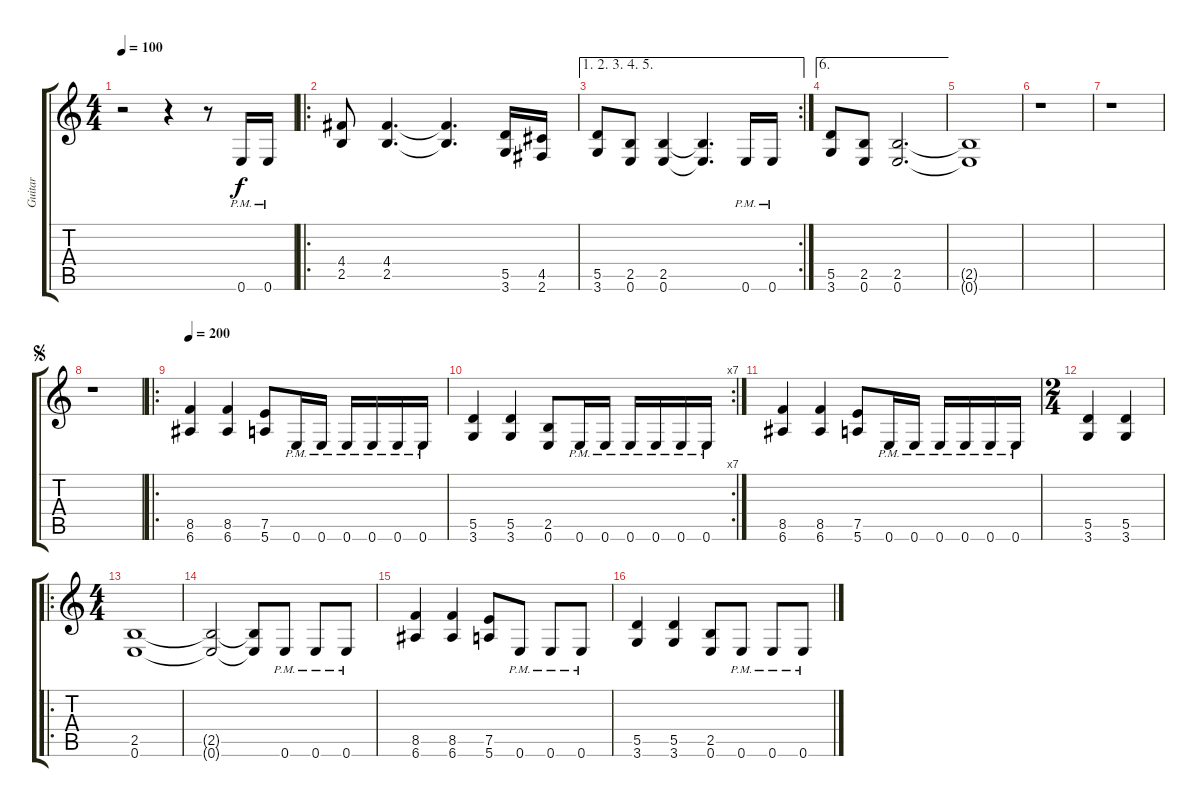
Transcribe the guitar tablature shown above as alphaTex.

\track ("Guitar" "Guitar") {instrument distortionguitar}
\staff {score tabs}
\tuning (E4 B3 G3 D3 A2 E2) {hide}
\ts (4 4)
\tempo 100
\clef g2
\ks c
r.2{dy f instrument distortionguitar} r.4 r.8 0.6{pm}.16 0.6{pm}.16 |
\ro
(4.4 2.5).8 (4.4 2.5).4{d} (4.4{t} 2.5{t}).4{d} (5.5 3.6).16 (4.5 2.6).16 |
\ae (1 2 3 4 5)
\rc 2
(5.5 3.6).8 (2.5 0.6).8 (2.5 0.6).4 (2.5{t} 0.6{t}).4{d} 0.6{pm}.16 0.6{pm}.16 |
\ae 6
(5.5 3.6).8 (2.5 0.6).8 (2.5 0.6).2{d} |
(2.5{t} 0.6{t}).1 |
r.1 |
r.1 |
\jump segno
r.1 |
\ro
\tempo 200
(8.5 6.6).4 (8.5 6.6).4 (7.5 5.6).8 0.6{pm}.16 0.6{pm}.16 0.6{pm}.16 0.6{pm}.16 0.6{pm}.16 0.6{pm}.16 |
\rc 7
(5.5 3.6).4 (5.5 3.6).4 (2.5 0.6).8 0.6{pm}.16 0.6{pm}.16 0.6{pm}.16 0.6{pm}.16 0.6{pm}.16 0.6{pm}.16 |
(8.5 6.6).4 (8.5 6.6).4 (7.5 5.6).8 0.6{pm}.16 0.6{pm}.16 0.6{pm}.16 0.6{pm}.16 0.6{pm}.16 0.6{pm}.16 |
\ts (2 4)
(5.5 3.6).4 (5.5 3.6).4 |
\ro
\ts (4 4)
(2.5 0.6).1 |
(2.5{t} 0.6{t}).2 (2.5{t} 0.6{t}).8 0.6{pm}.8 0.6{pm}.8 0.6{pm}.8 |
(8.5 6.6).4 (8.5 6.6).4 (7.5 5.6).8 0.6{pm}.8 0.6{pm}.8 0.6{pm}.8 |
(5.5 3.6).4 (5.5 3.6).4 (2.5 0.6).8 0.6{pm}.8 0.6{pm}.8 0.6{pm}.8
